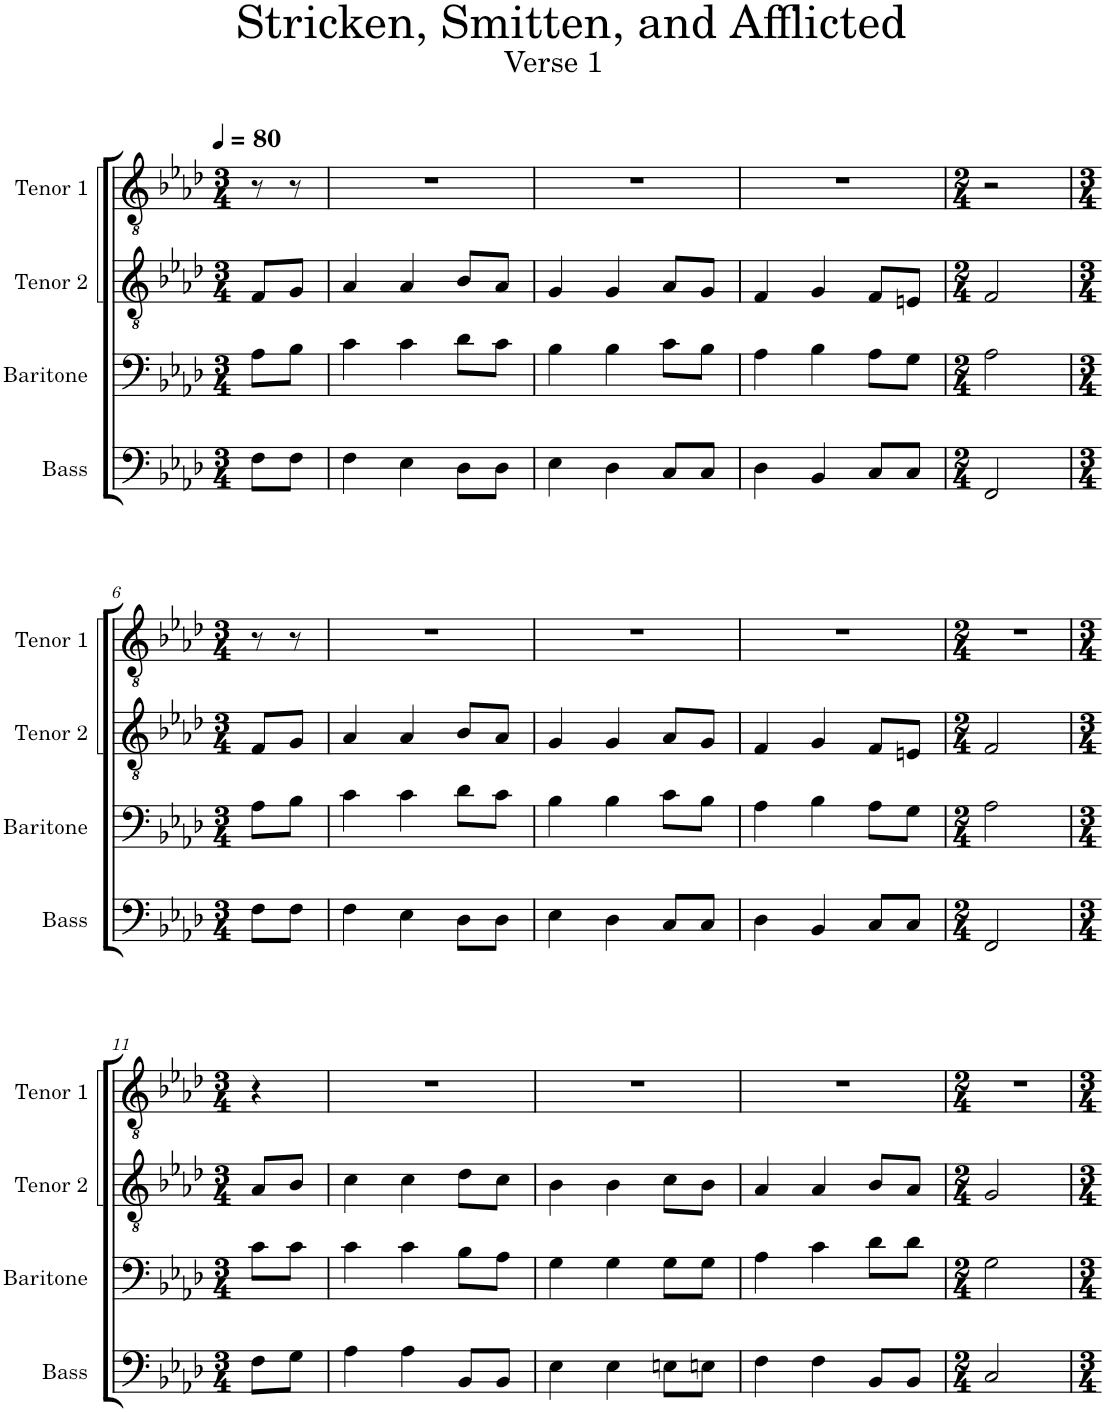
**kern	**kern	**kern	**kern
*part4	*part3	*part2	*part1
*staff4	*staff3	*staff2	*staff1
*I"Bass	*I"Baritone	*I"Tenor 2	*I"Tenor 1
*I'Bass	*I'Baritone	*I'Tenor 2	*I'Tenor 1
*clefF4	*clefF4	*clefGv2	*clefGv2
*k[b-e-a-d-]	*k[b-e-a-d-]	*k[b-e-a-d-]	*k[b-e-a-d-]
*M3/4	*M3/4	*M3/4	*M3/4
*MM80	*MM80	*MM80	*MM80
=1	=1	=1	=1
8F\L	8A-\L	8F/L	8r
8F\J	8B-\J	8G/J	8r
=2	=2	=2	=2
4F\	4c\	4A-/	2.r
4E-\	4c\	4A-/	.
8D-\L	8d-\L	8B-/L	.
8D-\J	8c\J	8A-/J	.
=3	=3	=3	=3
4E-\	4B-\	4G/	2.r
4D-\	4B-\	4G/	.
8C/L	8c\L	8A-/L	.
8C/J	8B-\J	8G/J	.
=4	=4	=4	=4
4D-\	4A-\	4F/	2.r
4BB-/	4B-\	4G/	.
8C/L	8A-\L	8F/L	.
8C/J	8G\J	8En/J	.
=5	=5	=5	=5
*M2/4	*M2/4	*M2/4	*M2/4
2FF/	2A-\	2F/	2r
!!LO:LB:g=z
=6	=6	=6	=6
*M3/4	*M3/4	*M3/4	*M3/4
8F\L	8A-\L	8F/L	8r
8F\J	8B-\J	8G/J	8r
=7	=7	=7	=7
4F\	4c\	4A-/	2.r
4E-\	4c\	4A-/	.
8D-\L	8d-\L	8B-/L	.
8D-\J	8c\J	8A-/J	.
=8	=8	=8	=8
4E-\	4B-\	4G/	2.r
4D-\	4B-\	4G/	.
8C/L	8c\L	8A-/L	.
8C/J	8B-\J	8G/J	.
=9	=9	=9	=9
4D-\	4A-\	4F/	2.r
4BB-/	4B-\	4G/	.
8C/L	8A-\L	8F/L	.
8C/J	8G\J	8En/J	.
=10	=10	=10	=10
*M2/4	*M2/4	*M2/4	*M2/4
2FF/	2A-\	2F/	2r
!!LO:LB:g=z
=11	=11	=11	=11
*M3/4	*M3/4	*M3/4	*M3/4
8F\L	8c\L	8A-/L	4r
8G\J	8c\J	8B-/J	.
=12	=12	=12	=12
4A-\	4c\	4c\	2.r
4A-\	4c\	4c\	.
8BB-/L	8B-\L	8d-\L	.
8BB-/J	8A-\J	8c\J	.
=13	=13	=13	=13
4E-\	4G\	4B-\	2.r
4E-\	4G\	4B-\	.
8En\L	8G\L	8c\L	.
8En\J	8G\J	8B-\J	.
=14	=14	=14	=14
4F\	4A-\	4A-/	2.r
4F\	4c\	4A-/	.
8BB-/L	8d-\L	8B-/L	.
8BB-/J	8d-\J	8A-/J	.
=15	=15	=15	=15
*M2/4	*M2/4	*M2/4	*M2/4
2C/	2G\	2G/	2r
=	=	=	=
*-	*-	*-	*-
